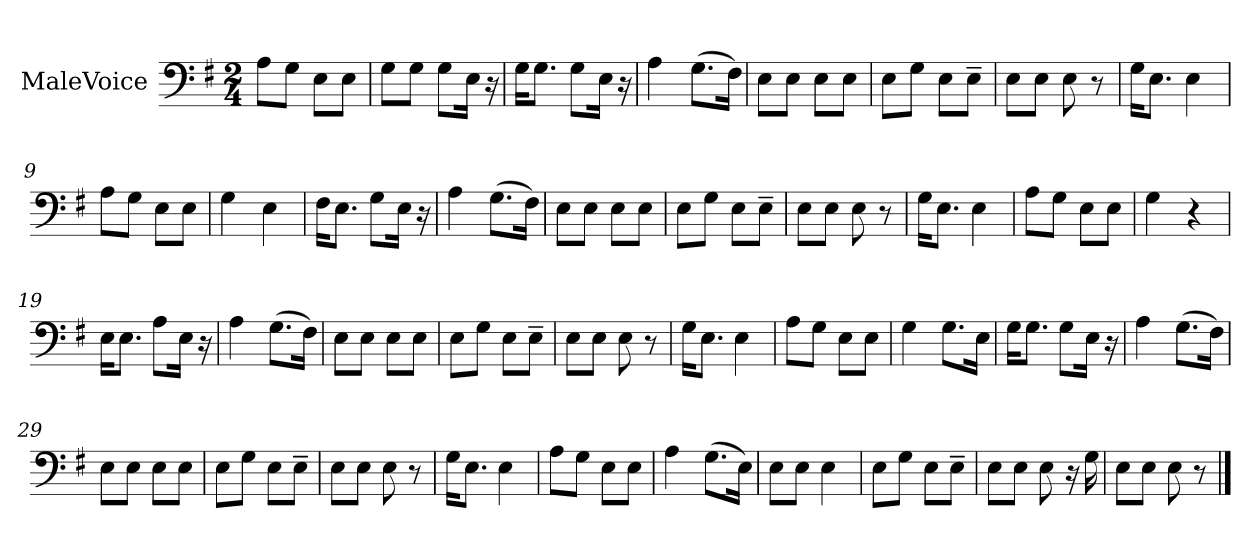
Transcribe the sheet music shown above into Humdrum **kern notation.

**kern
*part1
*staff1
*I"MaleVoice
*clefF4
*k[f#]
*M2/4
*MM80
=1
8A\L
8G\J
8E\L
8E\J
=2
8G\L
8G\J
8G\L
16E\Jk
16r
=3
16G\KL
8.G\J
8G\L
16E\Jk
16r
=4
4A
(8.G\L
16F#\Jk)
=5
8E\L
8E\J
8E\L
8E\J
=6
8E\L
8G\J
8E\L
8E~\J
=7
8E\L
8E\J
8E
8r
=8
16G\KL
8.E\J
4E
=9
8A\L
8G\J
8E\L
8E\J
=10
4G
4E
=11
16F#\KL
8.E\J
8G\L
16E\Jk
16r
=12
4A
(8.G\L
16F#\Jk)
=13
8E\L
8E\J
8E\L
8E\J
=14
8E\L
8G\J
8E\L
8E~\J
=15
8E\L
8E\J
8E
8r
=16
16G\KL
8.E\J
4E
=17
8A\L
8G\J
8E\L
8E\J
=18
4G
4r
=19
16E\KL
8.E\J
8A\L
16E\Jk
16r
=20
4A
(8.G\L
16F#\Jk)
=21
8E\L
8E\J
8E\L
8E\J
=22
8E\L
8G\J
8E\L
8E~\J
=23
8E\L
8E\J
8E
8r
=24
16G\KL
8.E\J
4E
=25
8A\L
8G\J
8E\L
8E\J
=26
4G
8.G\L
16E\Jk
=27
16G\KL
8.G\J
8G\L
16E\Jk
16r
=28
4A
(8.G\L
16F#\Jk)
=29
8E\L
8E\J
8E\L
8E\J
=30
8E\L
8G\J
8E\L
8E~\J
=31
8E\L
8E\J
8E
8r
=32
16G\KL
8.E\J
4E
=33
8A\L
8G\J
8E\L
8E\J
=34
4A
(8.G\L
16E\Jk)
=35
8E\L
8E\J
4E
=36
8E\L
8G\J
8E\L
8E~\J
=37
8E\L
8E\J
8E
16r
16G
=38
8E\L
8E\J
8E
8r
==
*-
